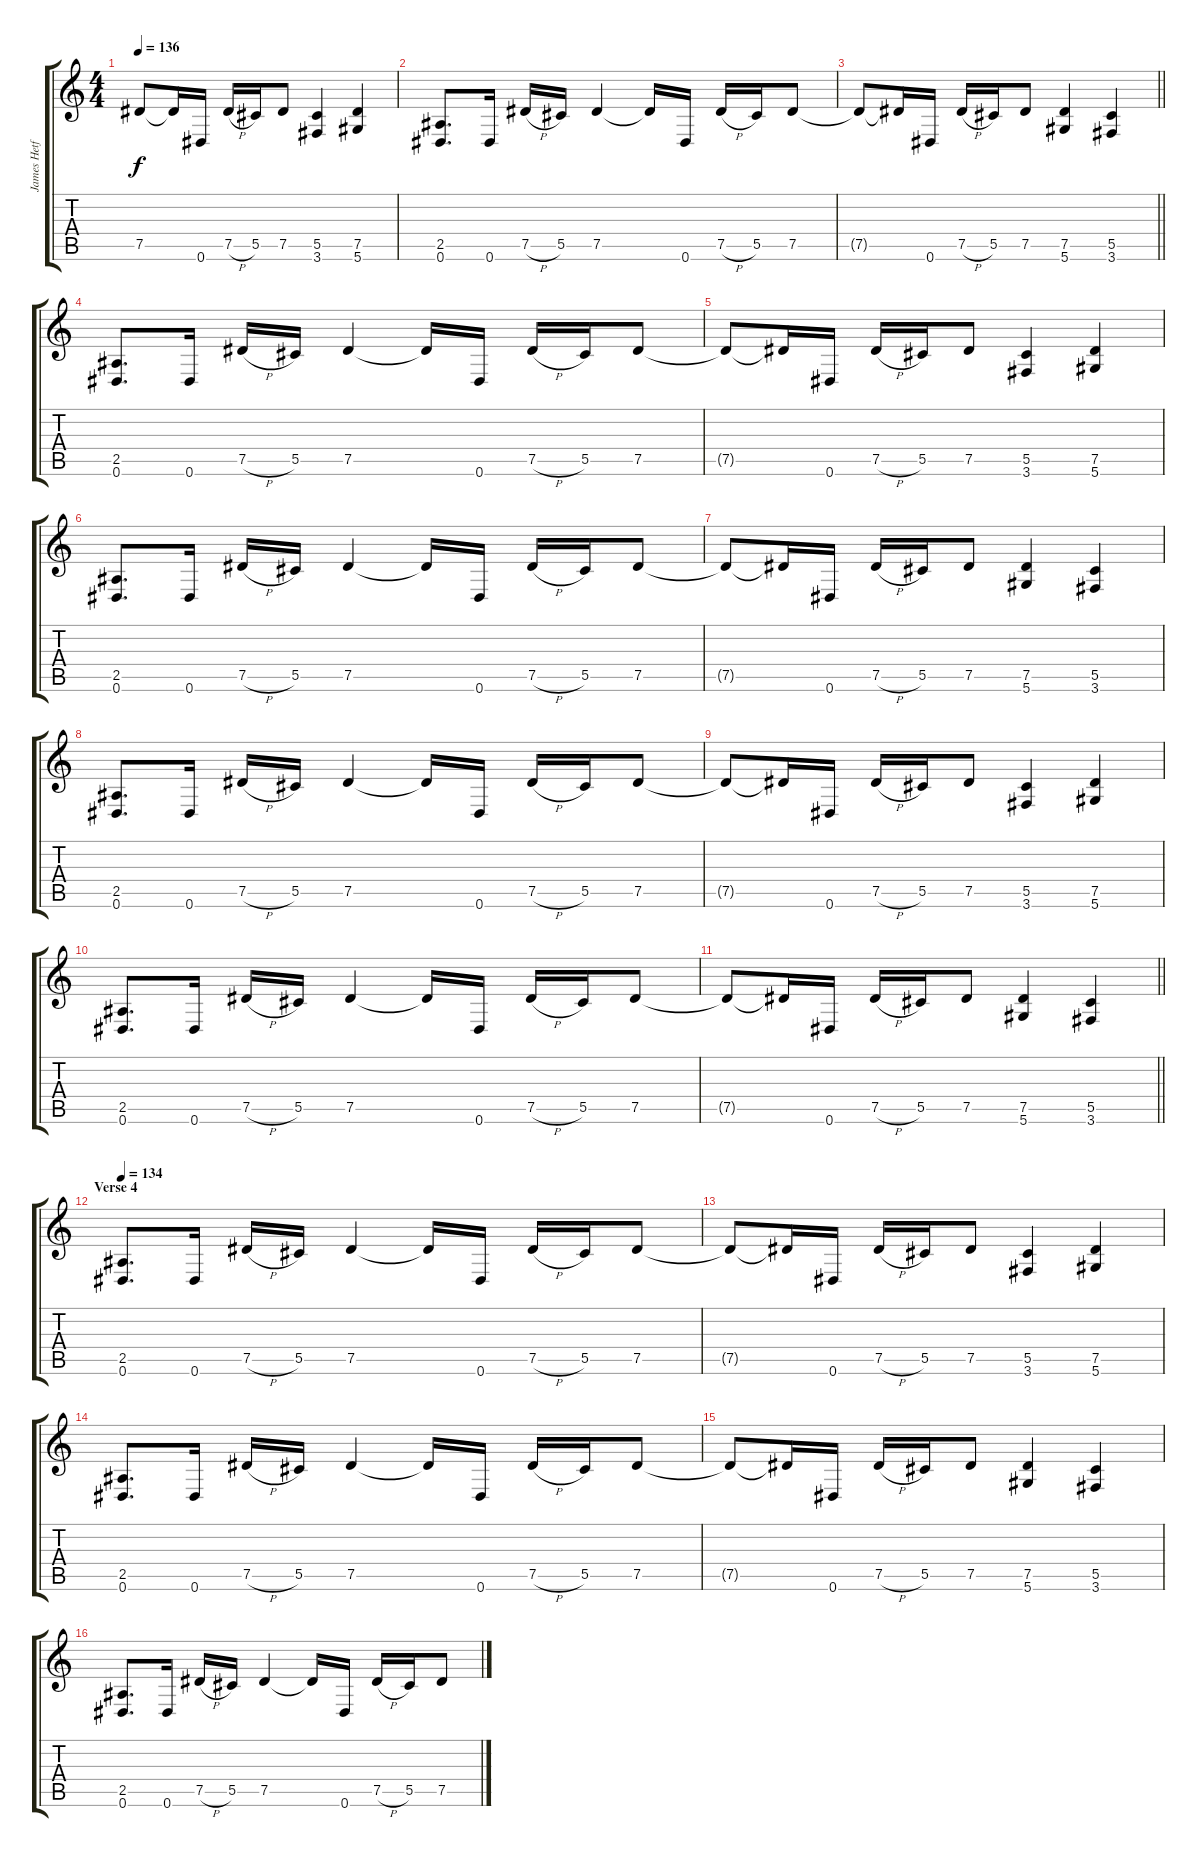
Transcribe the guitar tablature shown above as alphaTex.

\track ("James Hetfield" "James Hetf") {instrument distortionguitar}
\staff {score tabs}
\tuning (Eb4 Bb3 Gb3 Db3 Ab2 Eb2) {hide}
\ts (4 4)
\tempo 136
\clef g2
\ks c
7.5{t}.8{dy f} 7.5{t}.16 0.6.16 7.5{h}.16 5.5.16 7.5.8 (5.5 3.6).4 (7.5 5.6).4 |
(2.5 0.6).8{d} 0.6.16 7.5{h}.16 5.5.16 7.5.4 7.5{t}.16 0.6.16 7.5{h}.16 5.5.16 7.5.8 |
\barLineRight lightlight
7.5{t}.8 7.5{t}.16 0.6.16 7.5{h}.16 5.5.16 7.5.8 (7.5 5.6).4 (5.5 3.6).4 |
(2.5 0.6).8{d} 0.6.16 7.5{h}.16 5.5.16 7.5.4 7.5{t}.16 0.6.16 7.5{h}.16 5.5.16 7.5.8 |
7.5{t}.8 7.5{t}.16 0.6.16 7.5{h}.16 5.5.16 7.5.8 (5.5 3.6).4 (7.5 5.6).4 |
(2.5 0.6).8{d} 0.6.16 7.5{h}.16 5.5.16 7.5.4 7.5{t}.16 0.6.16 7.5{h}.16 5.5.16 7.5.8 |
7.5{t}.8 7.5{t}.16 0.6.16 7.5{h}.16 5.5.16 7.5.8 (7.5 5.6).4 (5.5 3.6).4 |
(2.5 0.6).8{d} 0.6.16 7.5{h}.16 5.5.16 7.5.4 7.5{t}.16 0.6.16 7.5{h}.16 5.5.16 7.5.8 |
7.5{t}.8 7.5{t}.16 0.6.16 7.5{h}.16 5.5.16 7.5.8 (5.5 3.6).4 (7.5 5.6).4 |
(2.5 0.6).8{d} 0.6.16 7.5{h}.16 5.5.16 7.5.4 7.5{t}.16 0.6.16 7.5{h}.16 5.5.16 7.5.8 |
\barLineRight lightlight
7.5{t}.8 7.5{t}.16 0.6.16 7.5{h}.16 5.5.16 7.5.8 (7.5 5.6).4 (5.5 3.6).4 |
\section ("" "Verse 4")
\tempo 134
(2.5 0.6).8{d} 0.6.16 7.5{h}.16 5.5.16 7.5.4 7.5{t}.16 0.6.16 7.5{h}.16 5.5.16 7.5.8 |
7.5{t}.8 7.5{t}.16 0.6.16 7.5{h}.16 5.5.16 7.5.8 (5.5 3.6).4 (7.5 5.6).4 |
(2.5 0.6).8{d} 0.6.16 7.5{h}.16 5.5.16 7.5.4 7.5{t}.16 0.6.16 7.5{h}.16 5.5.16 7.5.8 |
7.5{t}.8 7.5{t}.16 0.6.16 7.5{h}.16 5.5.16 7.5.8 (7.5 5.6).4 (5.5 3.6).4 |
(2.5 0.6).8{d} 0.6.16 7.5{h}.16 5.5.16 7.5.4 7.5{t}.16 0.6.16 7.5{h}.16 5.5.16 7.5.8
